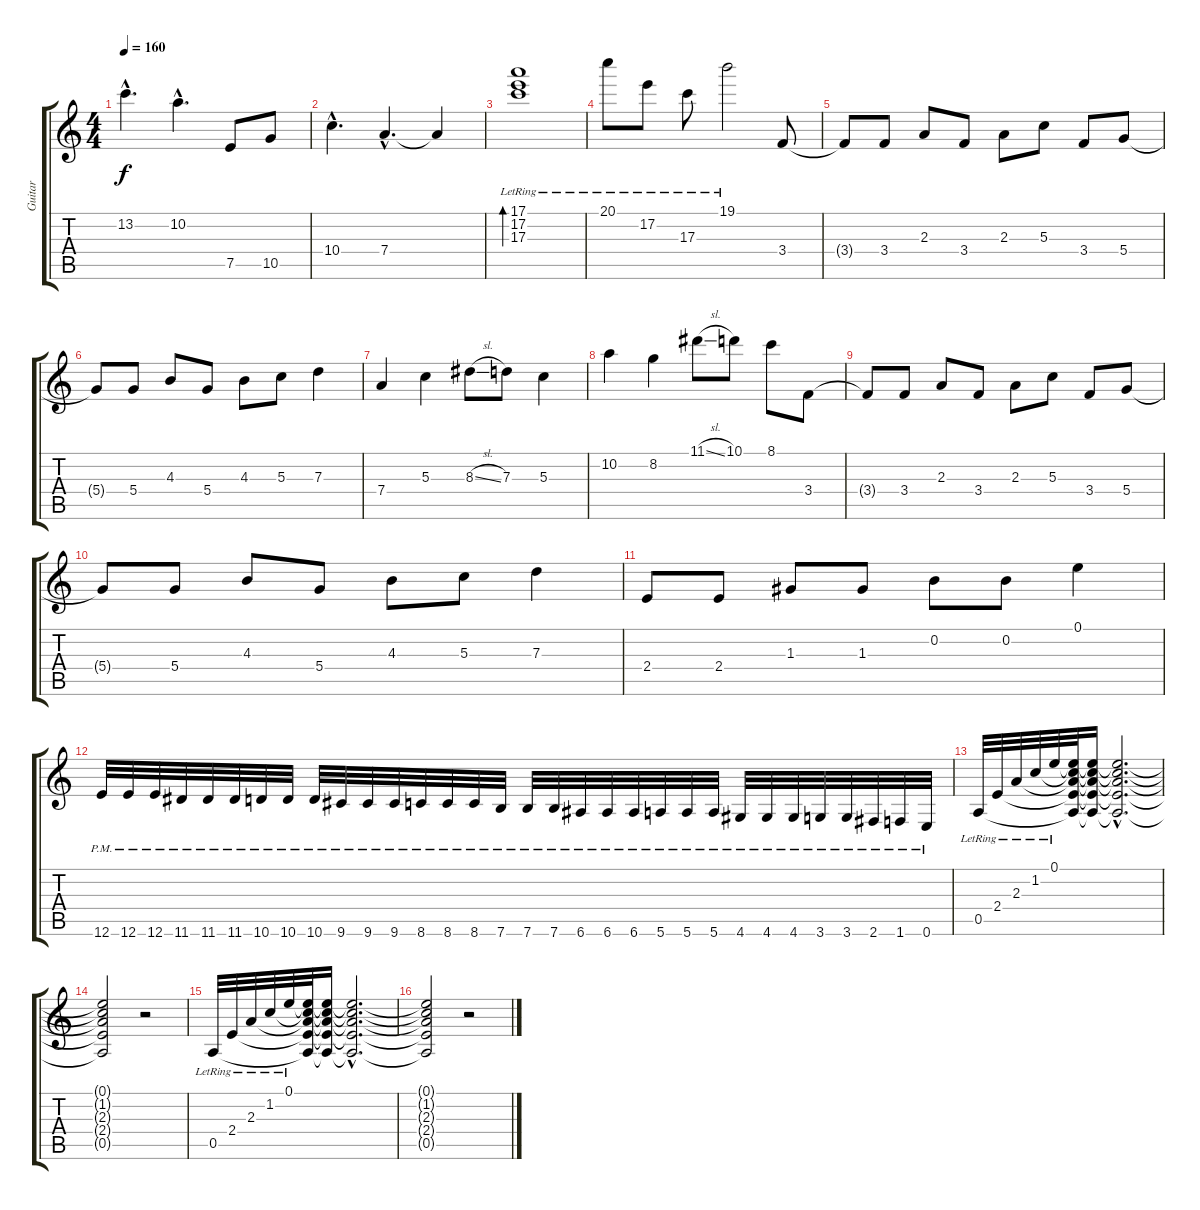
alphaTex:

\track ("Guitar" "Guitar") {instrument electricguitarclean}
\staff {score tabs}
\tuning (E4 B3 G3 D3 A2 E2) {hide}
\ts (4 4)
\tempo 160
\clef g2
\ks c
13.2{hac}.4{d dy f} 10.2{hac}.4{d} 7.5.8 10.5.8 |
10.4{hac}.4{d} 7.4{hac}.4{d} 7.4{t}.4 |
(17.1{lr} 17.2{lr} 17.3{lr}).1{bd 480} |
20.1{lr}.8 17.2{lr}.8 17.3{lr}.8 19.1{lr}.2 3.4.8 |
3.4{t}.8 3.4.8 2.3.8 3.4.8 2.3.8 5.3.8 3.4.8 5.4.8 |
5.4{t}.8 5.4.8 4.3.8 5.4.8 4.3.8 5.3.8 7.3.4 |
7.4.4 5.3.4 8.3{sl}.8 7.3.8 5.3.4 |
10.2.4 8.2.4 11.1{sl}.8 10.1.8 8.1.8 3.4.8 |
3.4{t}.8 3.4.8 2.3.8 3.4.8 2.3.8 5.3.8 3.4.8 5.4.8 |
5.4{t}.8 5.4.8 4.3.8 5.4.8 4.3.8 5.3.8 7.3.4 |
2.4.8 2.4.8 1.3.8 1.3.8 0.2.8 0.2.8 0.1.4 |
12.6{pm}.32 12.6{pm}.32 12.6{pm}.32 11.6{pm}.32 11.6{pm}.32 11.6{pm}.32 10.6{pm}.32 10.6{pm}.32 10.6{pm}.32 9.6{pm}.32 9.6{pm}.32 9.6{pm}.32 8.6{pm}.32 8.6{pm}.32 8.6{pm}.32 7.6{pm}.32 7.6{pm}.32 7.6{pm}.32 6.6{pm}.32 6.6{pm}.32 6.6{pm}.32 5.6{pm}.32 5.6{pm}.32 5.6{pm}.32 4.6{pm}.32 4.6{pm}.32 4.6{pm}.32 3.6{pm}.32 3.6{pm}.32 2.6{pm}.32 1.6{pm}.32 0.6{pm}.32 |
0.5{lr}.32 2.4{lr}.32 2.3{lr}.32 1.2{lr}.32 0.1{lr}.32 (0.1{t} 1.2{t} 2.3{t} 2.4{t} 0.5{t}).32 (0.1{t} 1.2{t} 2.3{t} 2.4{t} 0.5{t}).16 (0.1{hac t} 1.2{hac t} 2.3{hac t} 2.4{hac t} 0.5{hac t}).2{d} |
(0.1{t} 1.2{t} 2.3{t} 2.4{t} 0.5{t}).2 r.2 |
0.5{lr}.32 2.4{lr}.32 2.3{lr}.32 1.2{lr}.32 0.1{lr}.32 (0.1{t} 1.2{t} 2.3{t} 2.4{t} 0.5{t}).32 (0.1{t} 1.2{t} 2.3{t} 2.4{t} 0.5{t}).16 (0.1{hac t} 1.2{hac t} 2.3{hac t} 2.4{hac t} 0.5{hac t}).2{d} |
(0.1{t} 1.2{t} 2.3{t} 2.4{t} 0.5{t}).2 r.2
